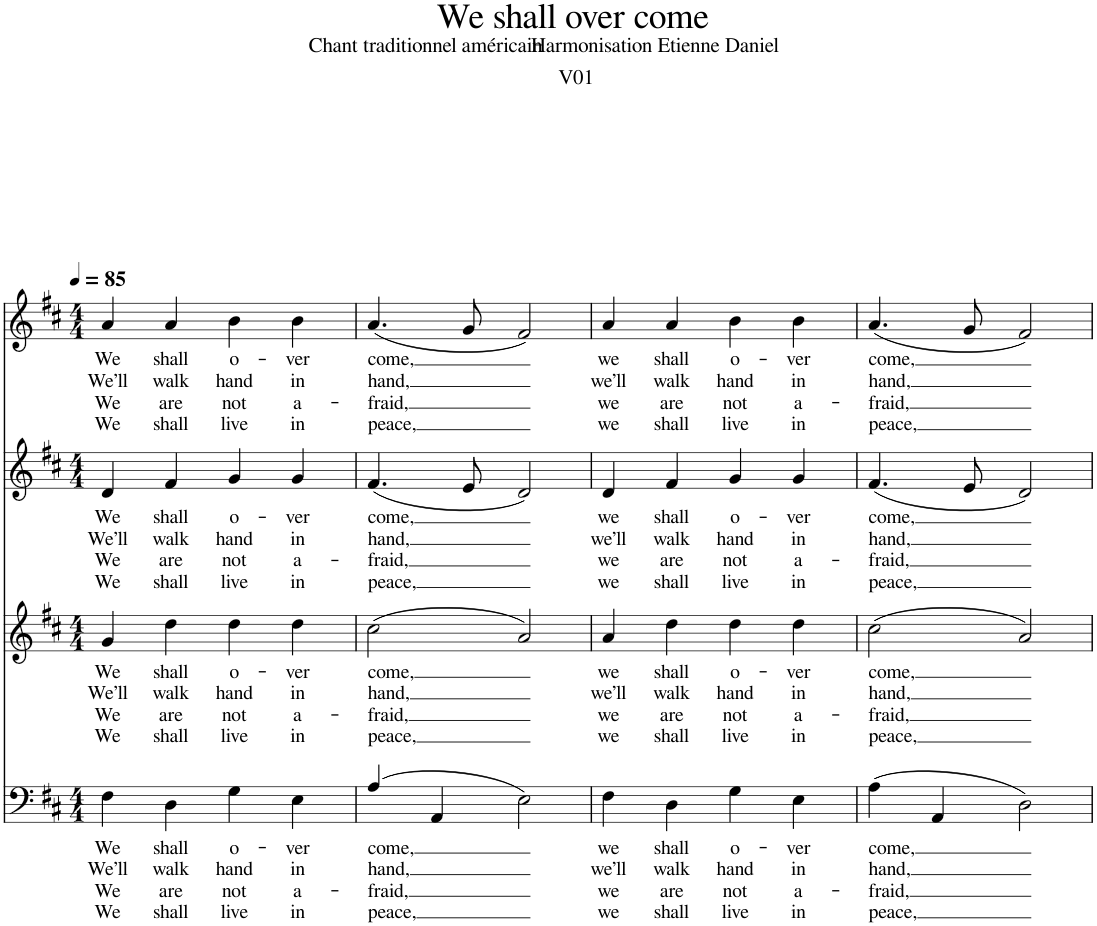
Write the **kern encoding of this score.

**kern	**text	**text	**text	**text	**kern	**text	**text	**text	**text	**kern	**text	**text	**text	**text	**kern	**text	**text	**text	**text
*part4	*part4	*part4	*part4	*part4	*part3	*part3	*part3	*part3	*part3	*part2	*part2	*part2	*part2	*part2	*part1	*part1	*part1	*part1	*part1
*staff4	*staff4	*staff4	*staff4	*staff4	*staff3	*staff3	*staff3	*staff3	*staff3	*staff2	*staff2	*staff2	*staff2	*staff2	*staff1	*staff1	*staff1	*staff1	*staff1
*I"Basse	*	*	*	*	*I"Tenor	*	*	*	*	*I"Alto	*	*	*	*	*I"Soprano	*	*	*	*
*I'B	*	*	*	*	*I'T	*	*	*	*	*I'A	*	*	*	*	*I'S	*	*	*	*
*clefF4	*	*	*	*	*clefG2	*	*	*	*	*clefG2	*	*	*	*	*clefG2	*	*	*	*
*ITrd7c12	*	*	*	*	*	*	*	*	*	*	*	*	*	*	*	*	*	*	*
*k[f#c#]	*	*	*	*	*k[f#c#]	*	*	*	*	*k[f#c#]	*	*	*	*	*k[f#c#]	*	*	*	*
*M4/4	*	*	*	*	*M4/4	*	*	*	*	*M4/4	*	*	*	*	*M4/4	*	*	*	*
*MM85	*	*	*	*	*MM85	*	*	*	*	*MM85	*	*	*	*	*MM85	*	*	*	*
=1	=1	=1	=1	=1	=1	=1	=1	=1	=1	=1	=1	=1	=1	=1	=1	=1	=1	=1	=1
!	!LO:LY:b	!LO:LY:b	!LO:LY:b	!LO:LY:b	!	!LO:LY:b	!LO:LY:b	!LO:LY:b	!LO:LY:b	!	!LO:LY:b	!LO:LY:b	!LO:LY:b	!LO:LY:b	!	!LO:LY:b	!LO:LY:b	!LO:LY:b	!LO:LY:b
4F#\	We	We’ll	We	We	4g/	We	We’ll	We	We	4d/	We	We’ll	We	We	4a/	We	We’ll	We	We
!	!LO:LY:b	!LO:LY:b	!LO:LY:b	!LO:LY:b	!	!LO:LY:b	!LO:LY:b	!LO:LY:b	!LO:LY:b	!	!LO:LY:b	!LO:LY:b	!LO:LY:b	!LO:LY:b	!	!LO:LY:b	!LO:LY:b	!LO:LY:b	!LO:LY:b
4D\	shall	walk	are	shall	4dd\	shall	walk	are	shall	4f#/	shall	walk	are	shall	4a/	shall	walk	are	shall
!	!LO:LY:b	!LO:LY:b	!LO:LY:b	!LO:LY:b	!	!LO:LY:b	!LO:LY:b	!LO:LY:b	!LO:LY:b	!	!LO:LY:b	!LO:LY:b	!LO:LY:b	!LO:LY:b	!	!LO:LY:b	!LO:LY:b	!LO:LY:b	!LO:LY:b
4G\	o-	hand	not	live	4dd\	o-	hand	not	live	4g/	o-	hand	not	live	4b\	o-	hand	not	live
!	!LO:LY:b	!LO:LY:b	!LO:LY:b	!LO:LY:b	!	!LO:LY:b	!LO:LY:b	!LO:LY:b	!LO:LY:b	!	!LO:LY:b	!LO:LY:b	!LO:LY:b	!LO:LY:b	!	!LO:LY:b	!LO:LY:b	!LO:LY:b	!LO:LY:b
4E\	-ver	in	a-	in	4dd\	-ver	in	a-	in	4g/	-ver	in	a-	in	4b\	-ver	in	a-	in
=2	=2	=2	=2	=2	=2	=2	=2	=2	=2	=2	=2	=2	=2	=2	=2	=2	=2	=2	=2
!	!LO:LY:b	!LO:LY:b	!LO:LY:b	!LO:LY:b	!	!LO:LY:b	!LO:LY:b	!LO:LY:b	!LO:LY:b	!	!LO:LY:b	!LO:LY:b	!LO:LY:b	!LO:LY:b	!	!LO:LY:b	!LO:LY:b	!LO:LY:b	!LO:LY:b
(4A/	come,	hand,	-fraid,	peace,	(2cc#\	come,	hand,	-fraid,	peace,	(4.f#/	come,	hand,	-fraid,	peace,	(4.a/	come,	hand,	-fraid,	peace,
4AA/	.	.	.	.	.	.	.	.	.	.	.	.	.	.	.	.	.	.	.
.	.	.	.	.	.	.	.	.	.	8e/	.	.	.	.	8g/	.	.	.	.
2E\)	.	.	.	.	2a/)	.	.	.	.	2d/)	.	.	.	.	2f#/)	.	.	.	.
=3	=3	=3	=3	=3	=3	=3	=3	=3	=3	=3	=3	=3	=3	=3	=3	=3	=3	=3	=3
!	!LO:LY:b	!LO:LY:b	!LO:LY:b	!LO:LY:b	!	!LO:LY:b	!LO:LY:b	!LO:LY:b	!LO:LY:b	!	!LO:LY:b	!LO:LY:b	!LO:LY:b	!LO:LY:b	!	!LO:LY:b	!LO:LY:b	!LO:LY:b	!LO:LY:b
4F#\	we	we’ll	we	we	4a/	we	we’ll	we	we	4d/	we	we’ll	we	we	4a/	we	we’ll	we	we
!	!LO:LY:b	!LO:LY:b	!LO:LY:b	!LO:LY:b	!	!LO:LY:b	!LO:LY:b	!LO:LY:b	!LO:LY:b	!	!LO:LY:b	!LO:LY:b	!LO:LY:b	!LO:LY:b	!	!LO:LY:b	!LO:LY:b	!LO:LY:b	!LO:LY:b
4D\	shall	walk	are	shall	4dd\	shall	walk	are	shall	4f#/	shall	walk	are	shall	4a/	shall	walk	are	shall
!	!LO:LY:b	!LO:LY:b	!LO:LY:b	!LO:LY:b	!	!LO:LY:b	!LO:LY:b	!LO:LY:b	!LO:LY:b	!	!LO:LY:b	!LO:LY:b	!LO:LY:b	!LO:LY:b	!	!LO:LY:b	!LO:LY:b	!LO:LY:b	!LO:LY:b
4G\	o-	hand	not	live	4dd\	o-	hand	not	live	4g/	o-	hand	not	live	4b\	o-	hand	not	live
!	!LO:LY:b	!LO:LY:b	!LO:LY:b	!LO:LY:b	!	!LO:LY:b	!LO:LY:b	!LO:LY:b	!LO:LY:b	!	!LO:LY:b	!LO:LY:b	!LO:LY:b	!LO:LY:b	!	!LO:LY:b	!LO:LY:b	!LO:LY:b	!LO:LY:b
4E\	-ver	in	a-	in	4dd\	-ver	in	a-	in	4g/	-ver	in	a-	in	4b\	-ver	in	a-	in
=4	=4	=4	=4	=4	=4	=4	=4	=4	=4	=4	=4	=4	=4	=4	=4	=4	=4	=4	=4
!	!LO:LY:b	!LO:LY:b	!LO:LY:b	!LO:LY:b	!	!LO:LY:b	!LO:LY:b	!LO:LY:b	!LO:LY:b	!	!LO:LY:b	!LO:LY:b	!LO:LY:b	!LO:LY:b	!	!LO:LY:b	!LO:LY:b	!LO:LY:b	!LO:LY:b
(4A\	come,	hand,	-fraid,	peace,	(2cc#\	come,	hand,	-fraid,	peace,	(4.f#/	come,	hand,	-fraid,	peace,	(4.a/	come,	hand,	-fraid,	peace,
4AA/	.	.	.	.	.	.	.	.	.	.	.	.	.	.	.	.	.	.	.
.	.	.	.	.	.	.	.	.	.	8e/	.	.	.	.	8g/	.	.	.	.
2D\)	.	.	.	.	2a/)	.	.	.	.	2d/)	.	.	.	.	2f#/)	.	.	.	.
=	=	=	=	=	=	=	=	=	=	=	=	=	=	=	=	=	=	=	=
*-	*-	*-	*-	*-	*-	*-	*-	*-	*-	*-	*-	*-	*-	*-	*-	*-	*-	*-	*-
